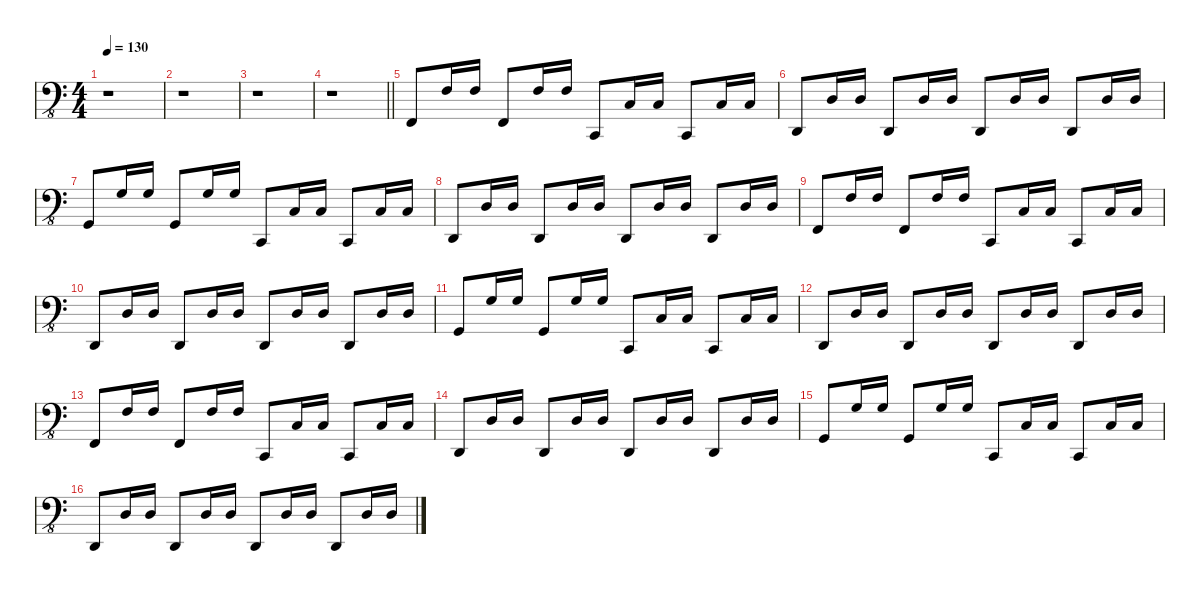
\defaultSystemsLayout 4
\hideDynamics
\bracketExtendMode nobrackets
\singleTrackTrackNamePolicy hidden
\multiTrackTrackNamePolicy hidden
\otherSystemsTrackNameOrientation horizontal
\track ("Synth 2-LH" "synth.bs.") {defaultSystemsLayout 4 instrument synthbass1}
\staff {score}
\tuning (G2 D2 A1 E1 B0)
\displaytranspose 0
\ts (4 4)
\tempo 130
\clef f4
\ottava 8vb
\ks c
r.1{dy f beam Down} |
r.1{beam Down} |
r.1{beam Down} |
\barLineRight lightlight
r.1{beam Down} |
1.4.8{beam Up} 3.2.16{beam Up} 3.2.16{beam Up} 1.4.8{beam Up} 3.2.16{beam Up} 3.2.16{beam Up} 1.5.8{beam Up} 3.3.16{beam Up} 3.3.16{beam Up} 1.5.8{beam Up} 3.3.16{beam Up} 3.3.16{beam Up} |
3.5.8{beam Up} 5.3.16{beam Up} 5.3.16{beam Up} 3.5.8{beam Up} 5.3.16{beam Up} 5.3.16{beam Up} 3.5.8{beam Up} 5.3.16{beam Up} 5.3.16{beam Up} 3.5.8{beam Up} 5.3.16{beam Up} 5.3.16{beam Up} |
3.4.8{beam Up} 5.2.16{beam Up} 5.2.16{beam Up} 3.4.8{beam Up} 5.2.16{beam Up} 5.2.16{beam Up} 1.5.8{beam Up} 3.3.16{beam Up} 3.3.16{beam Up} 1.5.8{beam Up} 3.3.16{beam Up} 3.3.16{beam Up} |
3.5.8{beam Up} 5.3.16{beam Up} 5.3.16{beam Up} 3.5.8{beam Up} 5.3.16{beam Up} 5.3.16{beam Up} 3.5.8{beam Up} 5.3.16{beam Up} 5.3.16{beam Up} 3.5.8{beam Up} 5.3.16{beam Up} 5.3.16{beam Up} |
1.4.8{beam Up} 3.2.16{beam Up} 3.2.16{beam Up} 1.4.8{beam Up} 3.2.16{beam Up} 3.2.16{beam Up} 1.5.8{beam Up} 3.3.16{beam Up} 3.3.16{beam Up} 1.5.8{beam Up} 3.3.16{beam Up} 3.3.16{beam Up} |
3.5.8{beam Up} 5.3.16{beam Up} 5.3.16{beam Up} 3.5.8{beam Up} 5.3.16{beam Up} 5.3.16{beam Up} 3.5.8{beam Up} 5.3.16{beam Up} 5.3.16{beam Up} 3.5.8{beam Up} 5.3.16{beam Up} 5.3.16{beam Up} |
3.4.8{beam Up} 5.2.16{beam Up} 5.2.16{beam Up} 3.4.8{beam Up} 5.2.16{beam Up} 5.2.16{beam Up} 1.5.8{beam Up} 3.3.16{beam Up} 3.3.16{beam Up} 1.5.8{beam Up} 3.3.16{beam Up} 3.3.16{beam Up} |
3.5.8{beam Up} 5.3.16{beam Up} 5.3.16{beam Up} 3.5.8{beam Up} 5.3.16{beam Up} 5.3.16{beam Up} 3.5.8{beam Up} 5.3.16{beam Up} 5.3.16{beam Up} 3.5.8{beam Up} 5.3.16{beam Up} 5.3.16{beam Up} |
1.4.8{beam Up} 3.2.16{beam Up} 3.2.16{beam Up} 1.4.8{beam Up} 3.2.16{beam Up} 3.2.16{beam Up} 1.5.8{beam Up} 3.3.16{beam Up} 3.3.16{beam Up} 1.5.8{beam Up} 3.3.16{beam Up} 3.3.16{beam Up} |
3.5.8{beam Up} 5.3.16{beam Up} 5.3.16{beam Up} 3.5.8{beam Up} 5.3.16{beam Up} 5.3.16{beam Up} 3.5.8{beam Up} 5.3.16{beam Up} 5.3.16{beam Up} 3.5.8{beam Up} 5.3.16{beam Up} 5.3.16{beam Up} |
3.4.8{beam Up} 5.2.16{beam Up} 5.2.16{beam Up} 3.4.8{beam Up} 5.2.16{beam Up} 5.2.16{beam Up} 1.5.8{beam Up} 3.3.16{beam Up} 3.3.16{beam Up} 1.5.8{beam Up} 3.3.16{beam Up} 3.3.16{beam Up} |
3.5.8{beam Up} 5.3.16{beam Up} 5.3.16{beam Up} 3.5.8{beam Up} 5.3.16{beam Up} 5.3.16{beam Up} 3.5.8{beam Up} 5.3.16{beam Up} 5.3.16{beam Up} 3.5.8{beam Up} 5.3.16{beam Up} 5.3.16{beam Up}
